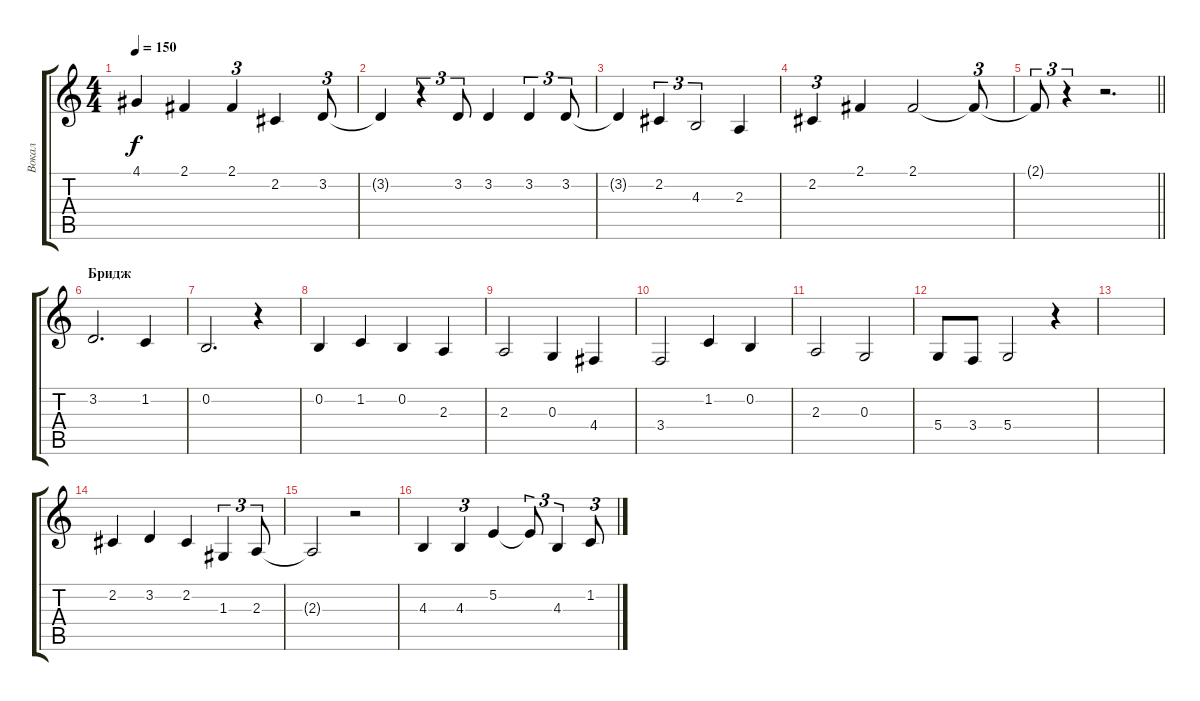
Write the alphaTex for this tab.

\track ("Вокал" "Вокал") {instrument lead1square}
\staff {score tabs}
\tuning (E4 B3 G3 D3 A2 E2) {hide}
\ts (4 4)
\tempo 150
\clef g2
\ks c
4.1{t}.4{dy f} 2.1.4 2.1.4{tu (3 2)} 2.2.4 3.2.8{tu (3 2)} |
3.2{t}.4 r.4{tu (3 2)} 3.2.8{tu (3 2)} 3.2.4 3.2.4{tu (3 2)} 3.2.8{tu (3 2)} |
3.2{t}.4 2.2.4{tu (3 2)} 4.3.2{tu (3 2)} 2.3.4 |
2.2.4{tu (3 2)} 2.1.4 2.1.2 2.1{t}.8{tu (3 2)} |
\barLineRight lightlight
2.1{t}.8{tu (3 2)} r.4{tu (3 2)} r.2{d} |
\section ("" "Бридж")
3.2.2{d} 1.2.4 |
0.2.2{d} r.4 |
0.2.4 1.2.4 0.2.4 2.3.4 |
2.3.2 0.3.4 4.4.4 |
3.4.2 1.2.4 0.2.4 |
2.3.2 0.3.2 |
5.4.8 3.4.8 5.4.2 r.4 |
|
2.2.4 3.2.4 2.2.4 1.3.4{tu (3 2)} 2.3.8{tu (3 2)} |
2.3{t}.2 r.2 |
4.3.4 4.3.4{tu (3 2)} 5.2.4 5.2{t}.8{tu (3 2)} 4.3.4{tu (3 2)} 1.2.8{tu (3 2)}
